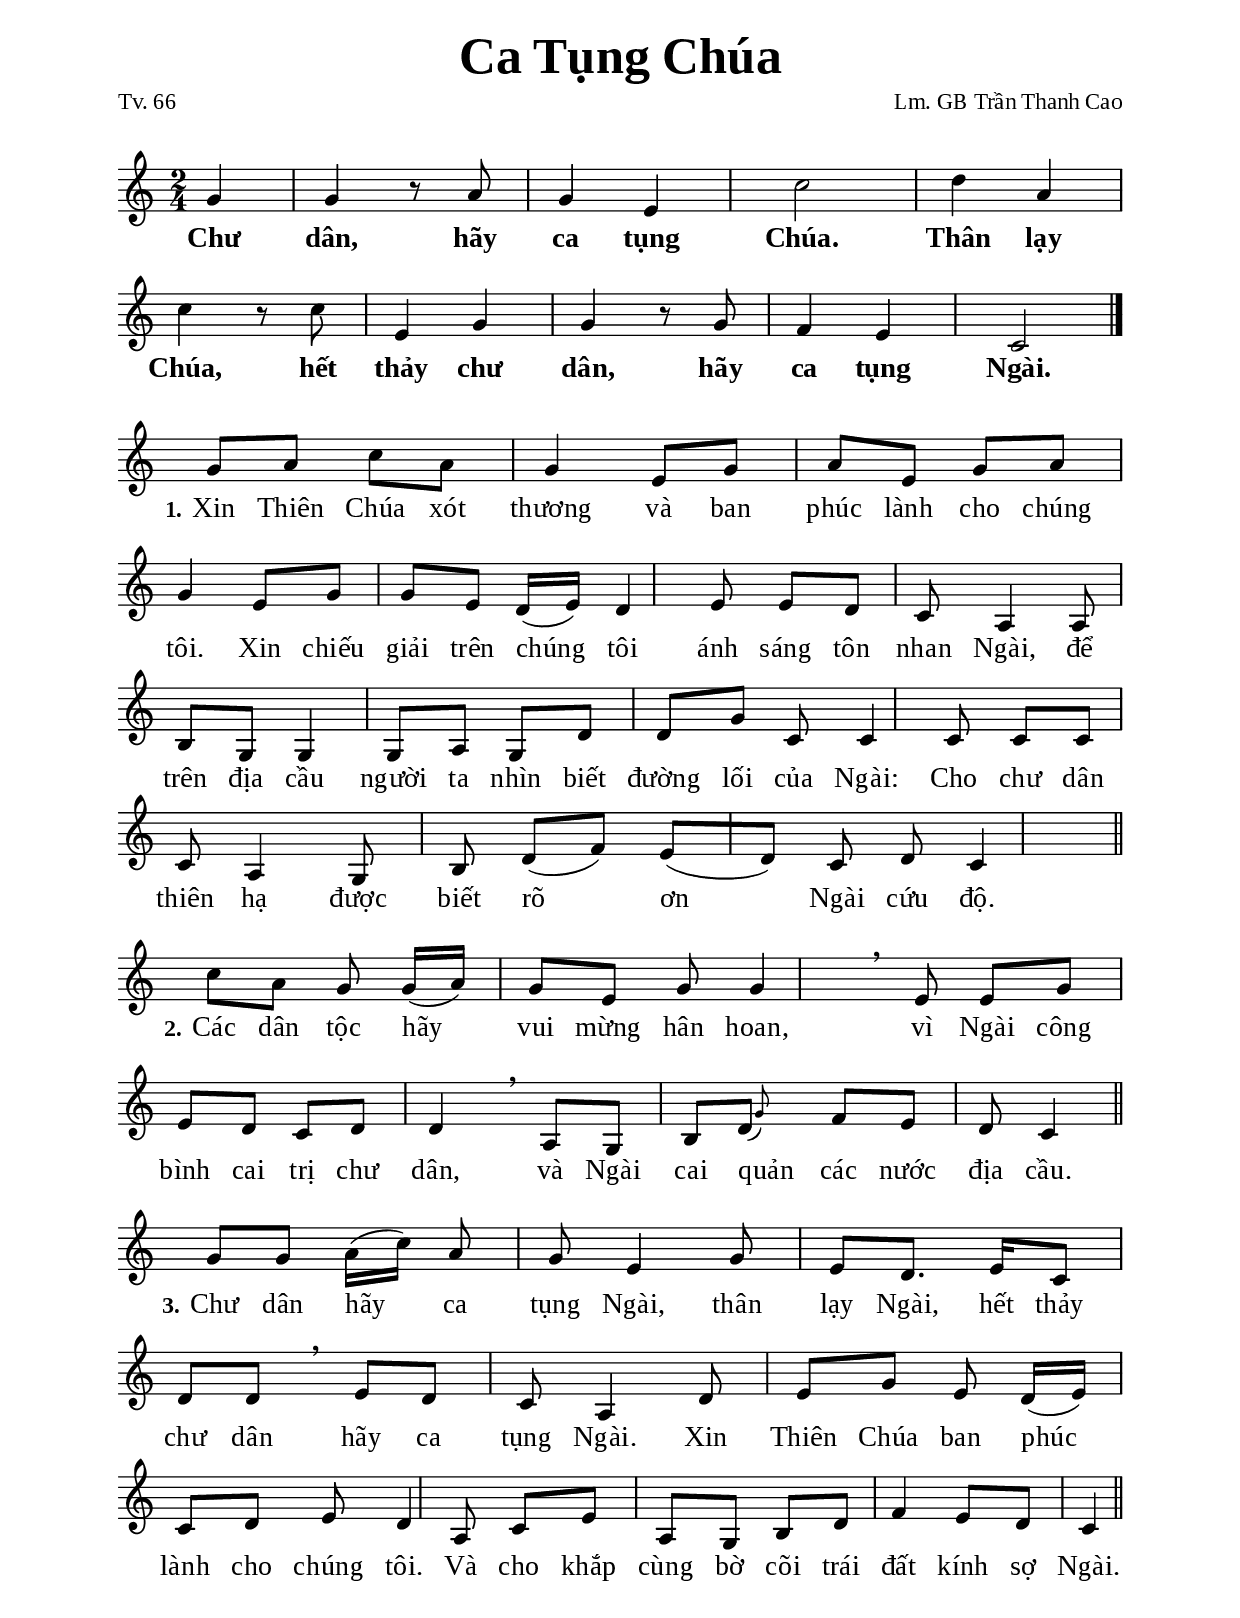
% Cài đặt chung
\version "2.22.1"
\include "english.ly"

\header {
  title = \markup { \fontsize #3 "Ca Tụng Chúa" }
  poet = "Tv. 66"
  composer = "Lm. GB Trần Thanh Cao"
  arranger = " "
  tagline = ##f
}

\paper {
  #(set-paper-size "a4")
  top-margin = 10\mm
  bottom-margin = 10\mm
  left-margin = 20\mm
  right-margin = 20\mm
  indent = #0
  #(define fonts
    (make-pango-font-tree
      "Liberation Serif"
      "Liberation Serif"
      "Liberation Serif"
      (/ 20 20)))
  page-count = #1
}

% Nhạc điệp khúc
nhacDiepKhuc= \relative c'' {
  \partial 4 g4 |
  g r8 a |
  g4 e |
  c'2 |
  d4 a |
  c4 r8 c |
  e,4 g |
  g r8 g |
  f4 e |
  c2 \bar "|."
}

% Nhạc phiên khúc
nhacPhienKhucMot = \relative c'' {
  g8 a c a g4 e8 g a e g a g4
  e8 g g e d16 ([e]) d4
  e8 e d c a4
  a8 b g g4 g8 a g d' d g c, c4
  c8 c c c a4 g8 b d ([f]) e ([d]) c d c4 \bar "||"
}


nhacPhienKhucHai = \relative c'' {
  #(define afterGraceFraction (cons 1 4))
  c8 a g g16 ([a]) g8 e g g4 \breathe
  e8 e g e d c d d4 \breathe
  a8 g b
  \afterGrace d8 (\tweak font-size #-4 g)
  f e d c4 \bar "||"
}

nhacPhienKhucBa = \relative c'' {
  g8 g a16 ([c]) a8 g e4
  g8 e d8. e16 c8 d d \breathe
  e8 d c a4 d8 e g e d16 ([e]) c8 d e d4
  a8 c e a, g b d f4 e8 d c4 \bar "||"
}

% Lời điệp khúc
loiDiepKhuc = \lyricmode {
  Chư dân, hãy ca tụng Chúa.
  Thân lạy Chúa,
  hết thảy chư dân, hãy ca tụng Ngài.
}

% Lời phiên khúc
loiPhienKhucMot = \lyricmode {
  \set stanza = #"1."
  Xin Thiên Chúa xót thương
  và ban phúc lành cho chúng tôi.
  Xin chiếu giải trên chúng tôi ánh sáng tôn nhan Ngài,
  để trên địa cầu người ta nhìn biết đường lối của Ngài:
  Cho chư dân thiên hạ được biết rõ ơn Ngài cứu độ.
}

loiPhienKhucHai = \lyricmode {
  \set stanza = #"2."
  Các dân tộc hãy vui mừng hân hoan,
  vì Ngài công bình cai trị chư dân,
  và Ngài cai quản các nước địa cầu.
}

loiPhienKhucBa = \lyricmode {
  \set stanza = #"3."
  Chư dân hãy ca tụng Ngài,
  thân lạy Ngài, hết thảy chư dân hãy ca tụng Ngài.
  Xin Thiên Chúa ban phúc lành cho chúng tôi.
  Và cho khắp cùng bờ cõi trái đất kính sợ Ngài.
}

% Dàn trang
\score {
  \new ChoirStaff <<
    \new Staff = diepKhuc \with {
        \consists "Merge_rests_engraver"
        %\magnifyStaff #(magstep +1)
      }
      <<
      \new Voice = beSop {
        \key c \major \time 2/4 \stemNeutral \nhacDiepKhuc
      }
    >>
    \new Lyrics \lyricsto beSop \loiDiepKhuc
  >>
  \layout {
    \override Lyrics.LyricText.font-series = #'bold
    \override Lyrics.LyricText.font-size = #+2
    \override Lyrics.LyricSpace.minimum-distance = #2.0
    \override Score.BarNumber.break-visibility = ##(#f #f #f)
    \override Score.SpacingSpanner.uniform-stretching = ##t
  }
}

\score {
  \new ChoirStaff <<
    \new Staff = phienKhuc \with {
        %\magnifyStaff #(magstep +1)
      }
      <<
      \new Voice = beSop {
        \key c \major \time 2/4 \nhacPhienKhucMot
      }
    >>
    \new Lyrics \lyricsto beSop \loiPhienKhucMot
  >>
  \layout {
    \override Staff.TimeSignature.transparent = ##t
    \override Lyrics.LyricText.font-size = #+2
    \override Lyrics.LyricSpace.minimum-distance = #2.0
    \override Score.BarNumber.break-visibility = ##(#f #f #f)
    \override Score.SpacingSpanner.uniform-stretching = ##t
    \set Score.barAlways = ##t
    \set Score.defaultBarType = ""
  } 
}

\score {
  \new ChoirStaff <<
    \new Staff = phienKhuc \with {
        %\magnifyStaff #(magstep +1)
      }
      <<
      \new Voice = beSop {
        \key c \major \time 2/4 \nhacPhienKhucHai
      }
    >>
    \new Lyrics \lyricsto beSop \loiPhienKhucHai
  >>
  \layout {
    \override Staff.TimeSignature.transparent = ##t
    \override Lyrics.LyricText.font-size = #+2
    \override Lyrics.LyricSpace.minimum-distance = #2.0
    \override Score.BarNumber.break-visibility = ##(#f #f #f)
    \override Score.SpacingSpanner.uniform-stretching = ##t
    \set Score.barAlways = ##t
    \set Score.defaultBarType = ""
  } 
}

\score {
  \new ChoirStaff <<
    \new Staff = phienKhuc \with {
        %\magnifyStaff #(magstep +1)
      }
      <<
      \new Voice = beSop {
        \key c \major \time 2/4 \nhacPhienKhucBa
      }
    >>
    \new Lyrics \lyricsto beSop \loiPhienKhucBa
  >>
  \layout {
    \override Staff.TimeSignature.transparent = ##t
    \override Lyrics.LyricText.font-size = #+2
    \override Lyrics.LyricSpace.minimum-distance = #2.0
    \override Score.BarNumber.break-visibility = ##(#f #f #f)
    \override Score.SpacingSpanner.uniform-stretching = ##t
    \set Score.barAlways = ##t
    \set Score.defaultBarType = ""
  } 
}
